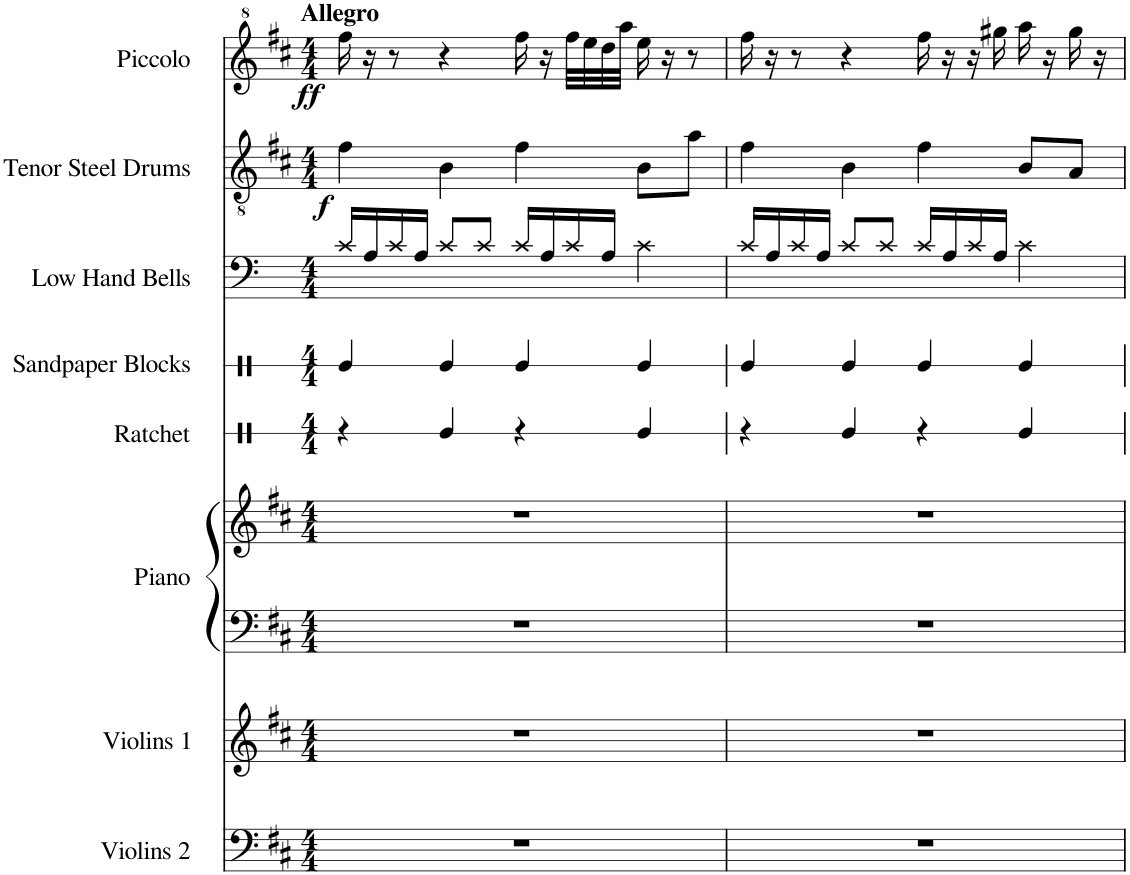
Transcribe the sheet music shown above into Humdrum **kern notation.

**kern	**kern	**kern	**kern	**kern	**kern	**kern	**kern	**dynam	**kern	**dynam
*part8	*part7	*part6	*part6	*part5	*part4	*part3	*part2	*part2	*part1	*part1
*staff9	*staff8	*staff7	*staff6	*staff5	*staff4	*staff3	*staff2	*staff2	*staff1	*staff1
*I"Violins 2	*I"Violins 1	*I"Piano	*	*I"Ratchet	*I"Sandpaper Blocks	*I"Low Hand Bells	*I"Tenor Steel Drums	*	*I"Piccolo	*
*I'Vlns. 2	*I'Vlns. 1	*I'Pno.	*	*I'Rat.	*I'Sa. Bl.	*I'L. Ha. Be.	*I'T. St. Dr.	*	*I'Picc.	*
*	*	*	*	*stria1	*stria1	*	*	*	*	*
*clefF4	*clefG2	*clefF4	*clefG2	*clefX	*clefX	*clefF4	*clefGv2	*	*clefG^2	*
*	*	*	*	*	*	*	*	*	*Trd-7c-12	*
*k[f#c#]	*k[f#c#]	*k[f#c#]	*k[f#c#]	*k[]	*k[]	*k[f#c#]	*k[f#c#]	*	*k[f#c#]	*
*M4/4	*M4/4	*M4/4	*M4/4	*M4/4	*M4/4	*M4/4	*M4/4	*	*M4/4	*
=1	=1	=1	=1	=1	=1	=1	=1	=1	=1	=1
!	!	!	!	!	!	!	!	!	!LO:TX:a:B:t=Allegro	!
!	!	!	!	!	!	!	!	!LO:DY:b	!	!LO:DY:b
1r	1r	1r	1r	4r	4Re/	16Rc/LL	4f#\	f	16fff#\	ff
.	.	.	.	.	.	16RA/	.	.	16r	.
.	.	.	.	.	.	16Rc/	.	.	8r	.
.	.	.	.	.	.	16RA/JJ	.	.	.	.
.	.	.	.	4Re/	4Re/	8Rc/L	4B\	.	4r	.
.	.	.	.	.	.	8Rc/J	.	.	.	.
.	.	.	.	4r	4Re/	16Rc/LL	4f#\	.	16fff#\	.
.	.	.	.	.	.	16RA/	.	.	16r	.
.	.	.	.	.	.	16Rc/	.	.	32fff#\LLL	.
.	.	.	.	.	.	.	.	.	32eee\	.
.	.	.	.	.	.	16RA/JJ	.	.	32ddd\	.
.	.	.	.	.	.	.	.	.	32aaa\JJJ	.
.	.	.	.	4Re/	4Re/	4Rc\	8B\L	.	16eee\	.
.	.	.	.	.	.	.	.	.	16r	.
.	.	.	.	.	.	.	8a\J	.	8r	.
=2	=2	=2	=2	=2	=2	=2	=2	=2	=2	=2
1r	1r	1r	1r	4r	4Re/	16Rc/LL	4f#\	.	16fff#\	.
.	.	.	.	.	.	16RA/	.	.	16r	.
.	.	.	.	.	.	16Rc/	.	.	8r	.
.	.	.	.	.	.	16RA/JJ	.	.	.	.
.	.	.	.	4Re/	4Re/	8Rc/L	4B\	.	4r	.
.	.	.	.	.	.	8Rc/J	.	.	.	.
.	.	.	.	4r	4Re/	16Rc/LL	4f#\	.	16fff#\	.
.	.	.	.	.	.	16RA/	.	.	16r	.
.	.	.	.	.	.	16Rc/	.	.	16r	.
.	.	.	.	.	.	16RA/JJ	.	.	16ggg#X\	.
.	.	.	.	4Re/	4Re/	4Rc\	8B/L	.	16aaa\	.
.	.	.	.	.	.	.	.	.	16r	.
.	.	.	.	.	.	.	8A/J	.	16ggg#\	.
.	.	.	.	.	.	.	.	.	16r	.
=	=	=	=	=	=	=	=	=	=	=
*-	*-	*-	*-	*-	*-	*-	*-	*-	*-	*-
